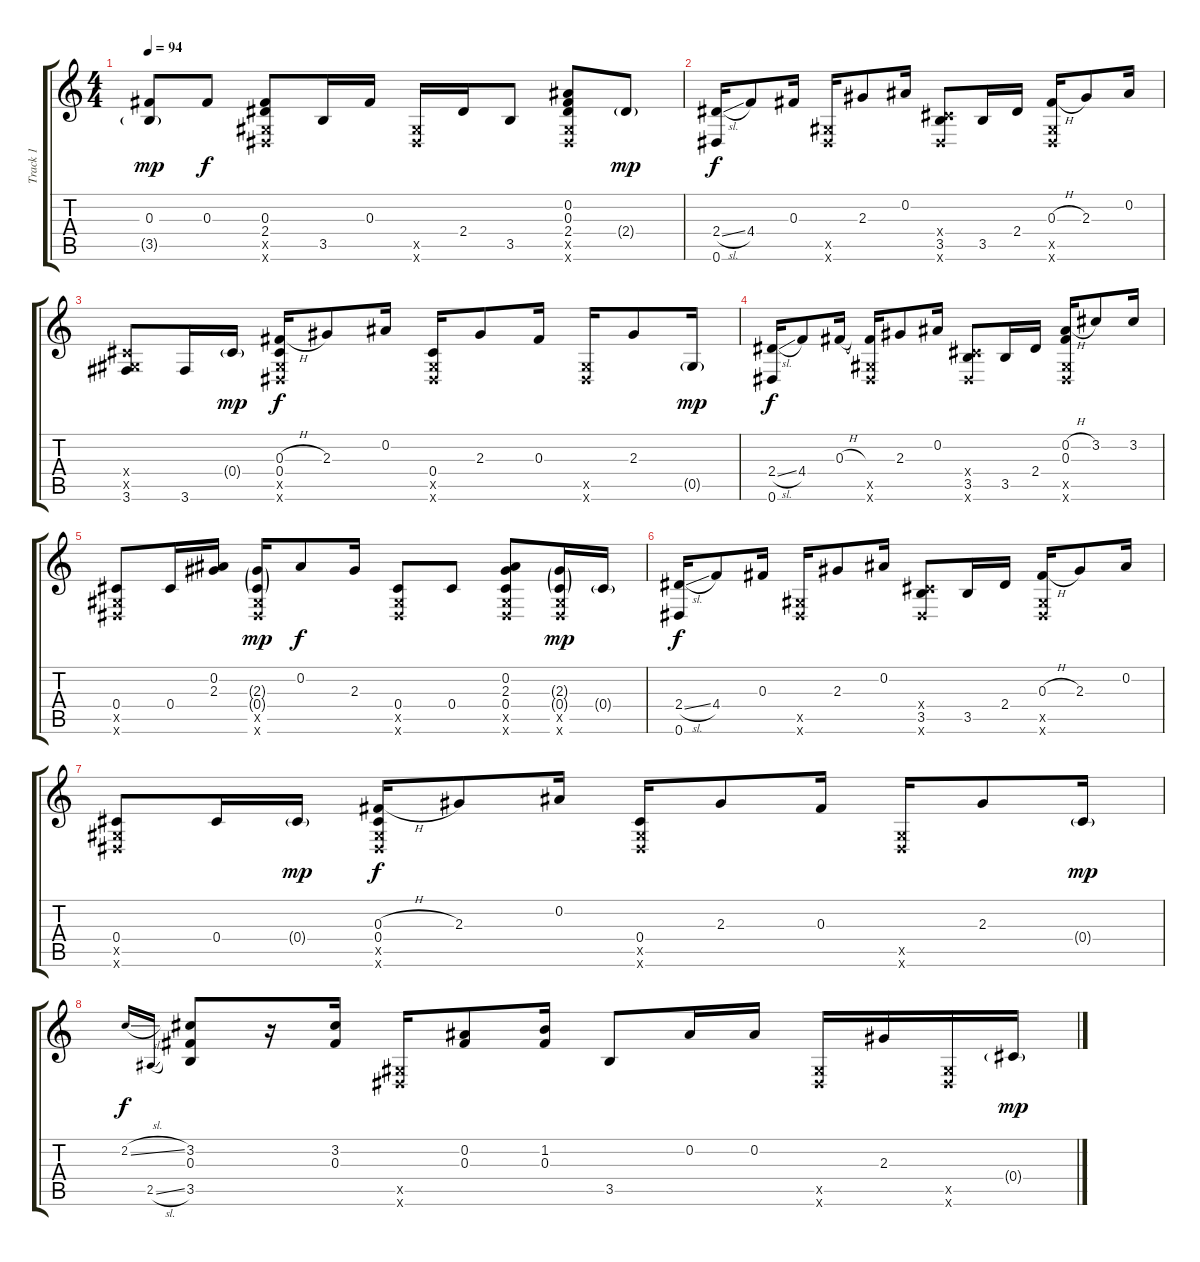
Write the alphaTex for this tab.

\track ("Track 1" "Track 1") {instrument acousticguitarsteel}
\staff {score tabs}
\tuning (Eb4 Bb3 Gb3 Db3 Ab2 Eb2) {hide}
\ts (4 4)
\tempo 94
\clef g2
\ks c
(0.3 3.5{g}).8{dy mp} 0.3.8{dy f} (0.3 2.4 0.5{x} 0.6{x}).8 3.5.16 0.3.16 (0.5{x} 0.6{x}).16 2.4.16 3.5.8 (0.2 0.3 2.4 0.5{x} 0.6{x}).8 2.4{g}.8{dy mp} |
(2.4{sl} 0.6).16{dy f} 4.4.8 0.3.16 (0.5{x} 0.6{x}).16 2.3.8 0.2.16 (0.4{x} 3.5 0.6{x}).8 3.5.16 2.4.16 (0.3{h} 0.5{x} 0.6{x}).16 2.3.8 0.2.16 |
(0.4{x} 0.5{x} 3.6).8 3.6.16 0.4{g}.16{dy mp} (0.3{h} 0.4 0.5{x} 0.6{x}).16{dy f} 2.3.8 0.2.16 (0.4 0.5{x} 0.6{x}).16 2.3.8 0.3.16 (0.5{x} 0.6{x}).16 2.3.8 0.5{g}.16{dy mp} |
(2.4{sl} 0.6).16{dy f} 4.4.8 0.3{h}.16 (0.3{t} 0.5{x} 0.6{x}).16 2.3.8 0.2.16 (0.4{x} 3.5 0.6{x}).8 3.5.16 2.4.16 (0.2{h} 0.3 0.5{x} 0.6{x}).16 3.2.8 3.2.16 |
(0.4 0.5{x} 0.6{x}).8 0.4.16 (0.2 2.3).16 (2.3{g} 0.4{g} 0.5{x} 0.6{x}).16{dy mp} 0.2.8{dy f} 2.3.16 (0.4 0.5{x} 0.6{x}).8 0.4.8 (0.2 2.3 0.4 0.5{x} 0.6{x}).8 (2.3{g} 0.4{g} 0.5{x} 0.6{x}).16{dy mp} 0.4{g}.16 |
(2.4{sl} 0.6).16{dy f} 4.4.8 0.3.16 (0.5{x} 0.6{x}).16 2.3.8 0.2.16 (0.4{x} 3.5 0.6{x}).8 3.5.16 2.4.16 (0.3{h} 0.5{x} 0.6{x}).16 2.3.8 0.2.16 |
(0.4 0.5{x} 0.6{x}).8 0.4.16 0.4{g}.16{dy mp} (0.3{h} 0.4 0.5{x} 0.6{x}).16{dy f} 2.3.8 0.2.16 (0.4 0.5{x} 0.6{x}).16 2.3.8 0.3.16 (0.5{x} 0.6{x}).16 2.3.8 0.4{g}.16{dy mp} |
2.2{sl}.16{gr onbeat dy f} 2.5{sl}.16{gr onbeat} (3.2 0.3 3.5).8 r.16 (3.2 0.3).16 (0.5{x} 0.6{x}).16 (0.2 0.3).8 (1.2 0.3).16 3.5.8 0.2.16 0.2.16 (0.5{x} 0.6{x}).16 2.3.16 (0.5{x} 0.6{x}).16 0.4{g}.16{dy mp}
